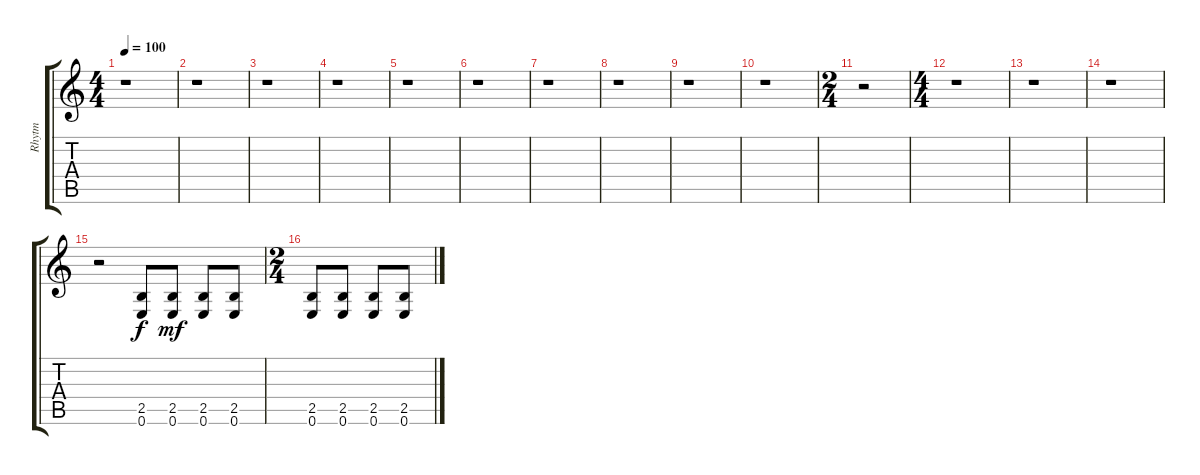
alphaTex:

\track ("Rhytm" "Rhytm") {instrument distortionguitar}
\staff {score tabs}
\tuning (E4 B3 G3 D3 A2 E2) {hide}
\ts (4 4)
\tempo 100
\clef g2
\ks c
r.1{dy f} |
r.1 |
r.1 |
r.1 |
r.1 |
r.1 |
r.1 |
r.1 |
r.1 |
r.1 |
\ts (2 4)
r.2 |
\ts (4 4)
r.1 |
r.1 |
r.1 |
r.2 (2.5 0.6).8 (2.5 0.6).8{dy mf} (2.5 0.6).8 (2.5 0.6).8 |
\ts (2 4)
(2.5 0.6).8 (2.5 0.6).8 (2.5 0.6).8 (2.5 0.6).8
